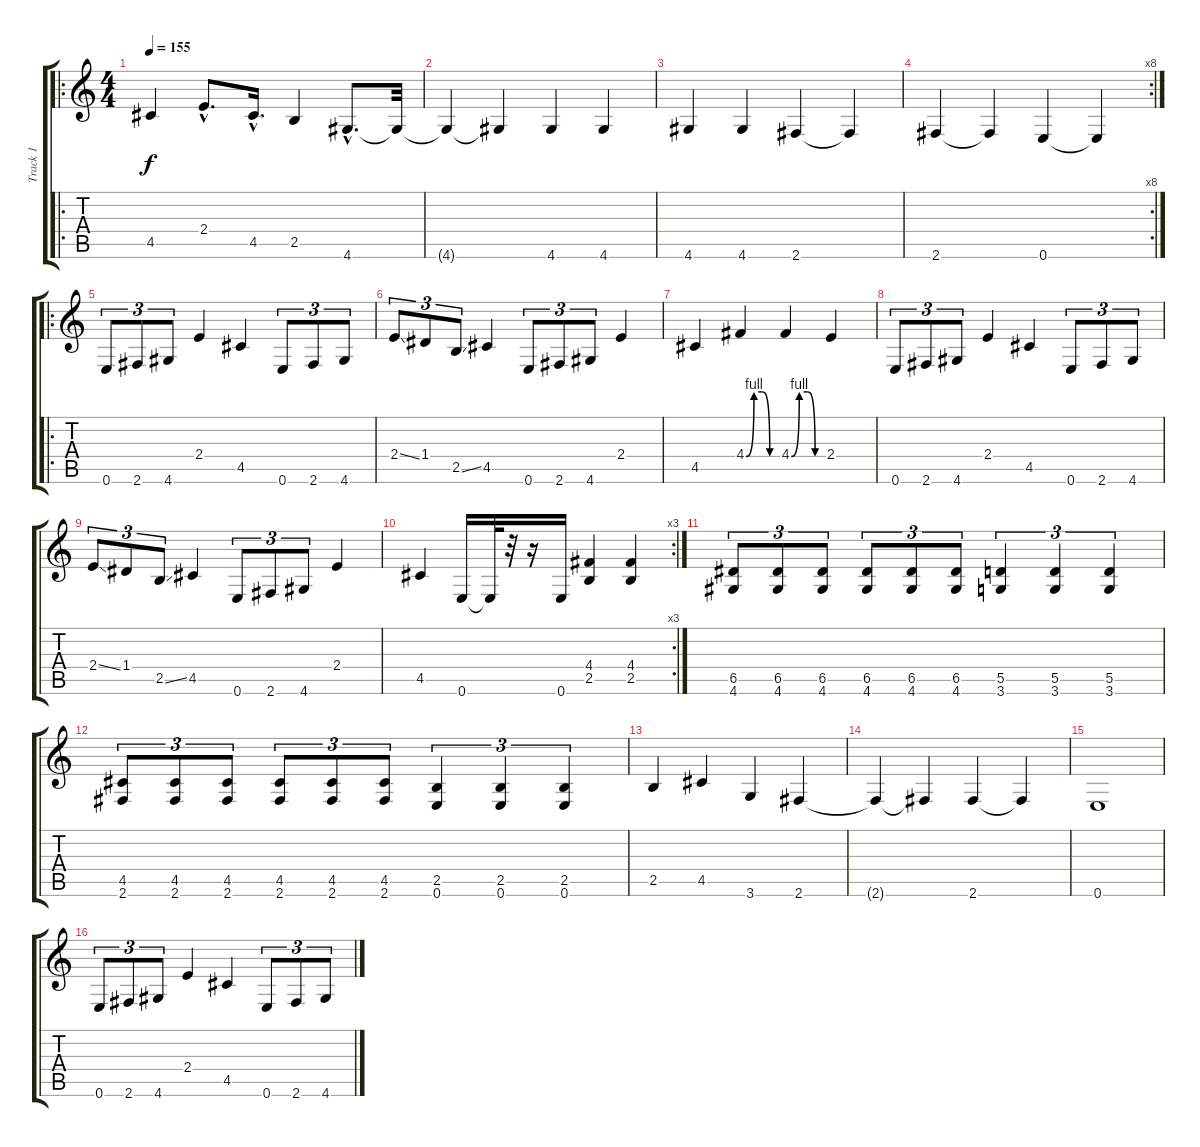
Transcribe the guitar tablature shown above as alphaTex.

\track ("Track 1" "Track 1") {instrument distortionguitar}
\staff {score tabs}
\tuning (E4 B3 G3 D3 A2 E2) {hide}
\ro
\ts (4 4)
\tempo 155
\clef g2
\ks c
4.5.4{dy f instrument distortionguitar} 2.4{hac}.8{d} 4.5{hac}.16{d} 2.5.4 4.6{hac}.8{d} 4.6{t}.32 |
4.6{t}.4 4.6{t}.4 4.6.4 4.6.4 |
4.6.4 4.6.4 2.6.4 2.6{t}.4 |
\rc 8
2.6.4 2.6{t}.4 0.6.4 0.6{t}.4 |
\ro
0.6.8{tu (3 2)} 2.6.8{tu (3 2)} 4.6.8{tu (3 2)} 2.4.4 4.5.4 0.6.8{tu (3 2)} 2.6.8{tu (3 2)} 4.6.8{tu (3 2)} |
2.4{ss}.8{tu (3 2)} 1.4.8{tu (3 2)} 2.5{ss}.8{tu (3 2)} 4.5.4 0.6.8{tu (3 2)} 2.6.8{tu (3 2)} 4.6.8{tu (3 2)} 2.4.4 |
4.5.4 4.4{be (custom 0 0 15 4 30 4 45 0 60 0)}.4 4.4{be (custom 0 0 15 4 30 4 45 0 60 0)}.4 2.4.4 |
0.6.8{tu (3 2)} 2.6.8{tu (3 2)} 4.6.8{tu (3 2)} 2.4.4 4.5.4 0.6.8{tu (3 2)} 2.6.8{tu (3 2)} 4.6.8{tu (3 2)} |
2.4{ss}.8{tu (3 2)} 1.4.8{tu (3 2)} 2.5{ss}.8{tu (3 2)} 4.5.4 0.6.8{tu (3 2)} 2.6.8{tu (3 2)} 4.6.8{tu (3 2)} 2.4.4 |
\rc 3
4.5.4 0.6.16 0.6{t}.32 r.32 r.16 0.6.16 (4.4 2.5).4 (4.4 2.5).4 |
(6.5 4.6).8{tu (3 2)} (6.5 4.6).8{tu (3 2)} (6.5 4.6).8{tu (3 2)} (6.5 4.6).8{tu (3 2)} (6.5 4.6).8{tu (3 2)} (6.5 4.6).8{tu (3 2)} (5.5 3.6).4{tu (3 2)} (5.5 3.6).4{tu (3 2)} (5.5 3.6).4{tu (3 2)} |
(4.5 2.6).8{tu (3 2)} (4.5 2.6).8{tu (3 2)} (4.5 2.6).8{tu (3 2)} (4.5 2.6).8{tu (3 2)} (4.5 2.6).8{tu (3 2)} (4.5 2.6).8{tu (3 2)} (2.5 0.6).4{tu (3 2)} (2.5 0.6).4{tu (3 2)} (2.5 0.6).4{tu (3 2)} |
2.5.4 4.5.4 3.6.4 2.6.4 |
2.6{t}.4 2.6{t}.4 2.6.4 2.6{t}.4 |
0.6.1 |
0.6.8{tu (3 2)} 2.6.8{tu (3 2)} 4.6.8{tu (3 2)} 2.4.4 4.5.4 0.6.8{tu (3 2)} 2.6.8{tu (3 2)} 4.6.8{tu (3 2)}
